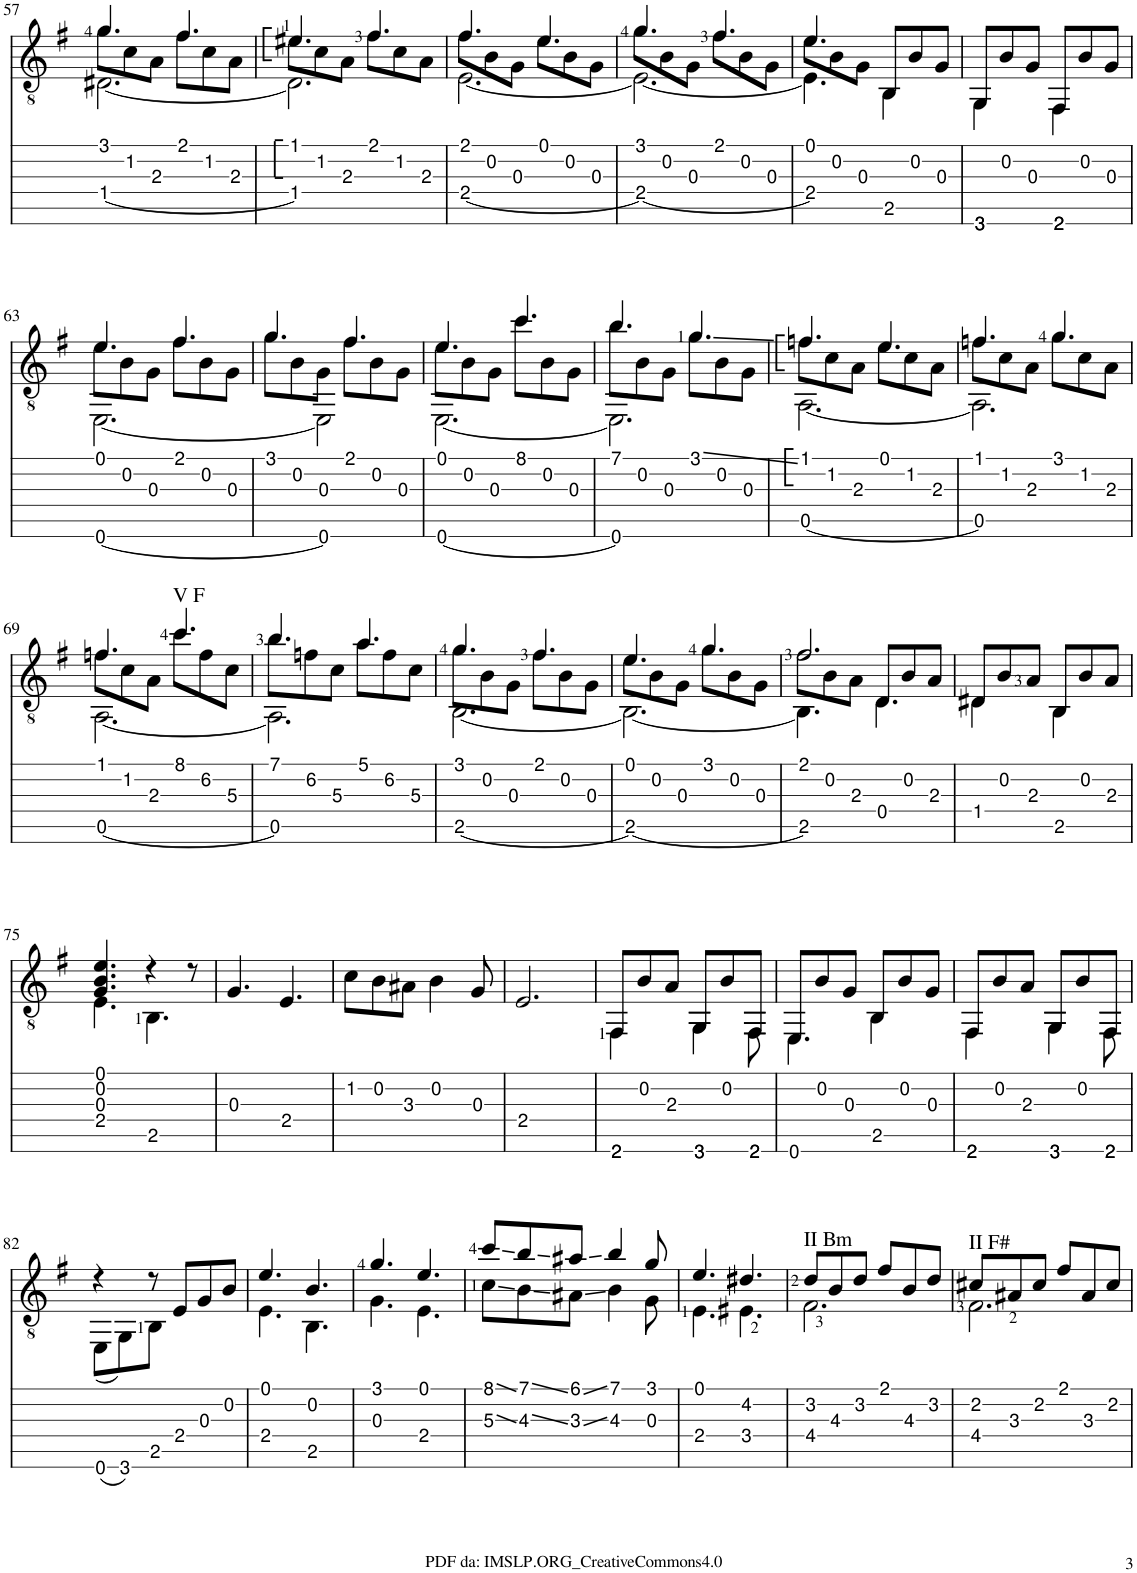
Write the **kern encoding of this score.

**kern	**kern
*part1	*part1
*staff2	*staff1
*I"Guitar	*
*I'Guit.	*
!!LO:PB:g=z
*	*clefGv2
*k[f#]	*k[f#]
*M6/8	*M6/8
=57	=57
*^	*^
*	*^	*	*^
4.g	8gL	[2.D#	4.g/	8g\L	[2.D#X\
.	8c	.	.	8c\	.
.	8AJ	.	.	8A\J	.
4.f#	8f#L	.	4.f#/	8f#\L	.
.	8c	.	.	8c\	.
.	8AJ	.	.	8A\J	.
=58	=58	=58	=58	=58	=58
4.e#	8e#L	2.D#]	4.e#X/	8e#\L	2.D#\]
.	8c	.	.	8c\	.
.	8AJ	.	.	8A\J	.
4.f#	8f#L	.	4.f#/	8f#\L	.
.	8c	.	.	8c\	.
.	8AJ	.	.	8A\J	.
=59	=59	=59	=59	=59	=59
4.f#	8f#L	[2.E	4.f#/	8f#\L	[2.E\
.	8B	.	.	8B\	.
.	8GJ	.	.	8G\J	.
4.e	8eL	.	4.e/	8e\L	.
.	8B	.	.	8B\	.
.	8GJ	.	.	8G\J	.
=60	=60	=60	=60	=60	=60
4.g	8gL	2.E_	4.g/	8g\L	2.E\_
.	8B	.	.	8B\	.
.	8GJ	.	.	8G\J	.
4.f#	8f#L	.	4.f#/	8f#\L	.
.	8B	.	.	8B\	.
.	8GJ	.	.	8G\J	.
=61	=61	=61	=61	=61	=61
4.e	8eL	4.E]	4.e/	8e\L	4.E\]
.	8B	.	.	8B\	.
.	8GJ	.	.	8G\J	.
8BBL	4.ryy	4.BB	8BB/L	4.ryy	4.BB\
8B	.	.	8B/	.	.
8GJ	.	.	8G/J	.	.
*	*v	*v	*	*	*
*	*	*	*v	*v
=62	=62	=62	=62
8GGL	4.GG	8GG/L	4.GG\
8B	.	8B/	.
8GJ	.	8G/J	.
8FF#L	4.FF#	8FF#/L	4.FF#\
8B	.	8B/	.
8GJ	.	8G/J	.
!!LO:LB:g=z
=63	=63	=63	=63
*	*^	*	*^
4.e	[2.EE	8eL	4.e/	[2.EE\	8e\L
.	.	8B	.	.	8B\
.	.	8GJ	.	.	8G\J
4.f#	.	8f#L	4.f#/	.	8f#\L
.	.	8B	.	.	8B\
.	.	8GJ	.	.	8G\J
=64	=64	=64	=64	=64	=64
4.g	4ryy	8gL	4.g/	4ryy	8g\L
.	.	8B	.	.	8B\
.	2EE]	8GJ	.	2EE\]	8G\J
4.f#	.	8f#L	4.f#/	.	8f#\L
.	.	8B	.	.	8B\
.	.	8GJ	.	.	8G\J
=65	=65	=65	=65	=65	=65
4.e	8eL	[2.EE	4.e/	8e\L	[2.EE\
.	8B	.	.	8B\	.
.	8GJ	.	.	8G\J	.
4.cc	8ccL	.	4.cc/	8cc\L	.
.	8B	.	.	8B\	.
.	8GJ	.	.	8G\J	.
=66	=66	=66	=66	=66	=66
4.b	8bL	2.EE]	4.b/	8b\L	2.EE\]
.	8B	.	.	8B\	.
.	8GJ	.	.	8G\J	.
4.g	8gL	.	4.g/	8g\L	.
.	8B	.	.	8B\	.
.	8GJ	.	.	8G\J	.
=67	=67	=67	=67	=67	=67
4.f	8fL	[2.AA	4.fn/	8f\L	[2.AA\
.	8c	.	.	8c\	.
.	8AJ	.	.	8A\J	.
4.e	8eL	.	4.e/	8e\L	.
.	8c	.	.	8c\	.
.	8AJ	.	.	8A\J	.
=68	=68	=68	=68	=68	=68
4.f	8fL	2.AA]	4.fn/	8f\L	2.AA\]
.	8c	.	.	8c\	.
.	8AJ	.	.	8A\J	.
4.g	8gL	.	4.g/	8g\L	.
.	8c	.	.	8c\	.
.	8AJ	.	.	8A\J	.
!!LO:LB:g=z	!!	!!
=69	=69	=69	=69	=69	=69
4.f	8fL	[2.AA	4.fn/	8f\L	[2.AA\
.	8c	.	.	8c\	.
.	8AJ	.	.	8A\J	.
!	!	!	!LO:TX:a:t=V F	!	!
4.cc	8ccL	.	4.cc/	8cc\L	.
.	8f	.	.	8f\	.
.	8cJ	.	.	8c\J	.
=70	=70	=70	=70	=70	=70
4.b	8bL	2.AA]	4.b/	8b\L	2.AA\]
.	8f	.	.	8fn\	.
.	8cJ	.	.	8c\J	.
4.a	8aL	.	4.a/	8a\L	.
.	8f	.	.	8f\	.
.	8cJ	.	.	8c\J	.
=71	=71	=71	=71	=71	=71
4.g	8gL	[2.BB	4.g/	8g\L	[2.BB\
.	8B	.	.	8B\	.
.	8GJ	.	.	8G\J	.
4.f#	8f#L	.	4.f#/	8f#\L	.
.	8B	.	.	8B\	.
.	8GJ	.	.	8G\J	.
=72	=72	=72	=72	=72	=72
4.e	8eL	2.BB_	4.e/	8e\L	2.BB\_
.	8B	.	.	8B\	.
.	8GJ	.	.	8G\J	.
4.g	8gL	.	4.g/	8g\L	.
.	8B	.	.	8B\	.
.	8GJ	.	.	8G\J	.
=73	=73	=73	=73	=73	=73
!	!	!	!	!LO:N:head=open	!
2.f#	8f#L	4.BB]	2.f#/	8f#\L	4.BB\]
.	8B	.	.	8B\	.
.	8AJ	.	.	8A\J	.
.	8DL	4.D	.	8D/L	4.D\
.	8B	.	.	8B/	.
.	8AJ	.	.	8A/J	.
*	*v	*v	*	*	*
*	*	*	*v	*v
=74	=74	=74	=74
8D#L	4.D#	8D#X/L	4.D#\
8B	.	8B/	.
8AJ	.	8A/J	.
8BBL	4.BB	8BB/L	4.BB\
8B	.	8B/	.
8AJ	.	8A/J	.
!!LO:LB:g=z	!!
=75	=75	=75	=75
4.G 4.B 4.e	4.E	4.G/ 4.B/ 4.e/	4.E\
4r	4.BB	4r	4.BB\
8r	.	8r	.
*v	*v	*	*
*	*v	*v
=76	=76
4.G	4.G/
4.E	4.E/
=77	=77
8cL	8c\L
8B	8B\
8A#J	8A#X\J
4B	4B\
8G	8G/
=78	=78
2.E	2.E/
=79	=79
*^	*^
8FF#L	4.FF#	8FF#/L	4.FF#\
8B	.	8B/	.
8AJ	.	8A/J	.
8GGL	4GG	8GG/L	4GG\
8B	.	8B/	.
8FF#J	8FF#	8FF#/J	8FF#\
=80	=80	=80	=80
8EEL	4.EE	8EE/L	4.EE\
8B	.	8B/	.
8GJ	.	8G/J	.
8BBL	4.BB	8BB/L	4.BB\
8B	.	8B/	.
8GJ	.	8G/J	.
=81	=81	=81	=81
8FF#L	4.FF#	8FF#/L	4.FF#\
8B	.	8B/	.
8AJ	.	8A/J	.
8GGL	4GG	8GG/L	4GG\
8B	.	8B/	.
8FF#J	8FF#	8FF#/J	8FF#\
!!LO:LB:g=z	!!
=82	=82	=82	=82
4r	8EEL	4r	(8EE\L
.	8GG	.	8GG\)
8r	8BBJ	8r	8BB\J
8EL	4.ryy	8E/L	4.ryy
8G	.	8G/	.
8BJ	.	8B/J	.
=83	=83	=83	=83
4.e	4.E	4.e/	4.E\
4.B	4.BB	4.B/	4.BB\
=84	=84	=84	=84
4.g	4.G	4.g/	4.G\
4.e	4.E	4.e/	4.E\
=85	=85	=85	=85
8ccL	8cL	8cc/L	8c\L
8b	8B	8b/	8B\
8a#XJ	8A#XJ	8a#X/J	8A#X\J
4b	4B	4b/	4B\
8g	8G	8g/	8G\
=86	=86	=86	=86
4.e	4.E	4.e/	4.E\
4.d#X	4.E#X	4.d#X/	4.E#X\
=87	=87	=87	=87
!	!	!LO:TX:a:t=II Bm	!
8dL	2.F#	8d/L	2.F#\
8B	.	8B/	.
8dJ	.	8d/J	.
8f#L	.	8f#/L	.
8B	.	8B/	.
8dJ	.	8d/J	.
=88	=88	=88	=88
!	!	!LO:TX:a:t=II F#	!
8c#XL	2.F#	8c#X/L	2.F#\
8A#X	.	8A#X/	.
8c#J	.	8c#/J	.
8f#L	.	8f#/L	.
8A#	.	8A#/	.
8c#J	.	8c#/J	.
*v	*v	*	*
*	*v	*v
=	=
*-	*-
